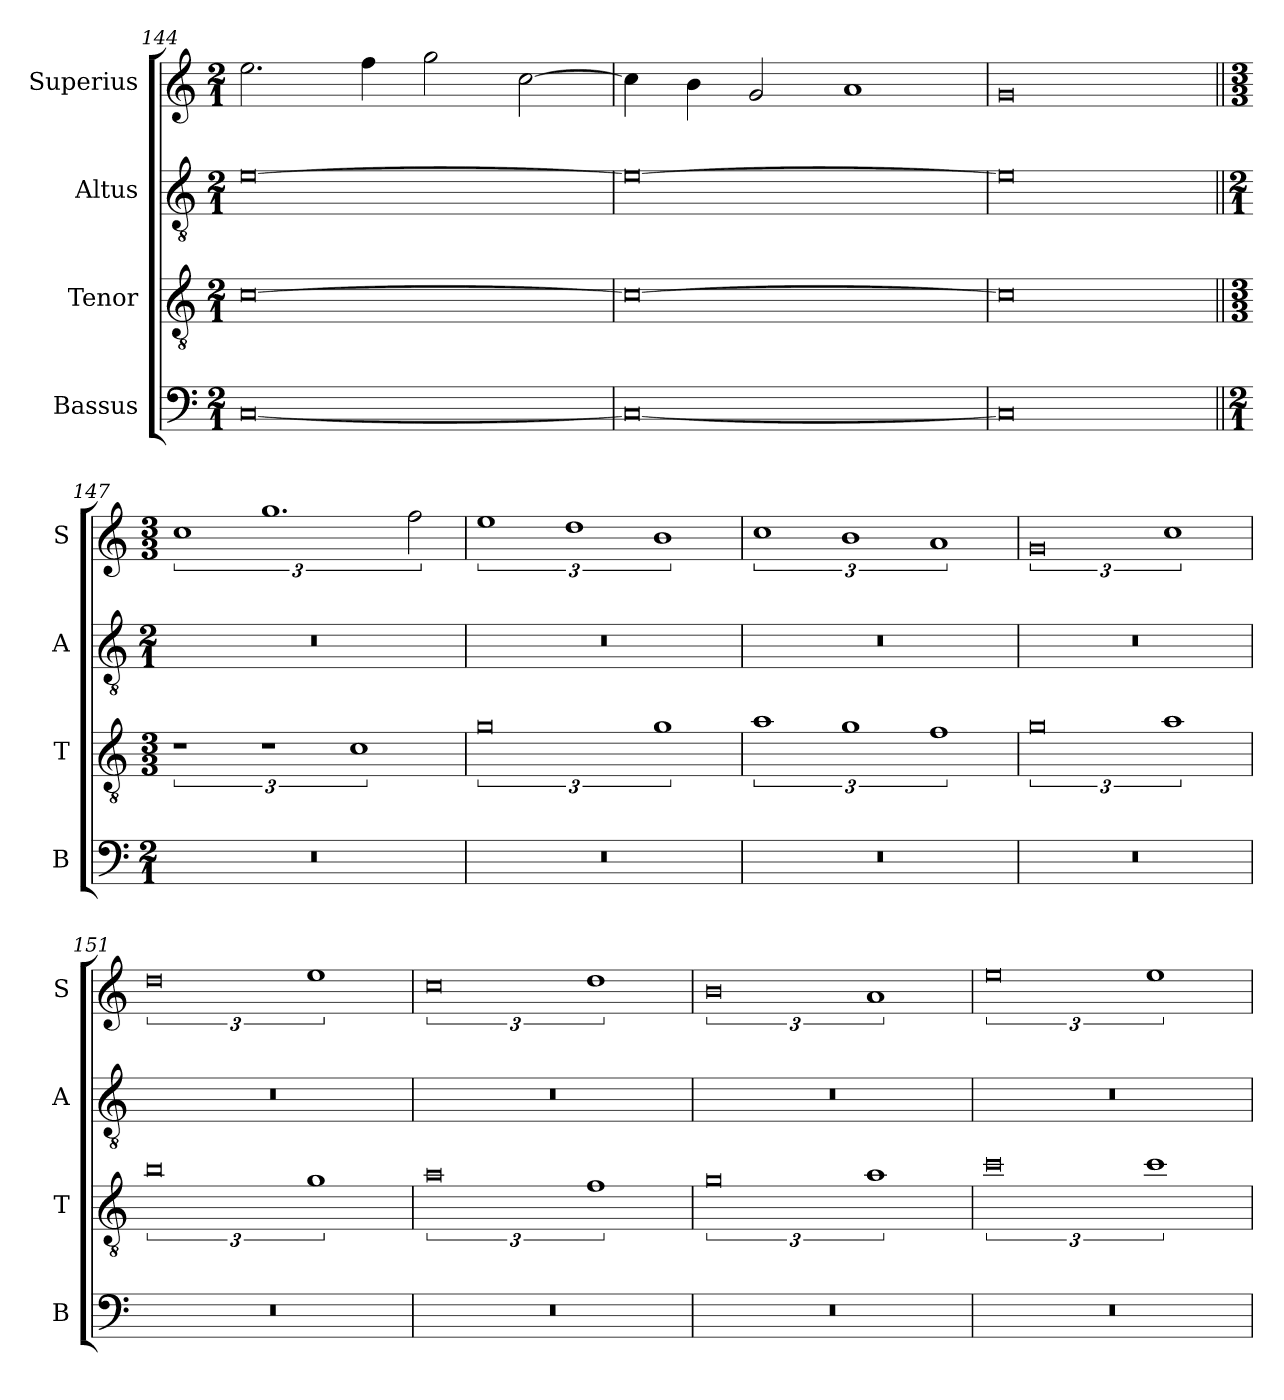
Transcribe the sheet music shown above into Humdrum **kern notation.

**kern	**kern	**kern	**kern
*part4	*part3	*part2	*part1
*staff4	*staff3	*staff2	*staff1
*I"Bassus	*I"Tenor	*I"Altus	*I"Superius
*I'B	*I'T	*I'A	*I'S
*clefF4	*clefGv2	*clefGv2	*clefG2
*k[]	*k[]	*k[]	*k[]
*M2/1	*M2/1	*M2/1	*M2/1
=144	=144	=144	=144
[0C	[0c	[0e	2.ee\
.	.	.	4ff\
.	.	.	2gg\
.	.	.	[2cc\
=145	=145	=145	=145
0C_	0c_	0e_	4cc\]
.	.	.	4b\
.	.	.	2g/
.	.	.	1a
=146	=146	=146	=146
0C]	0c]	0e]	0g
!!LO:LB:g=z
=147||	=147||	=147||	=147||
*M2/1	*M3/3	*M2/1	*M3/3
0r	3%2r	0r	3%2cc
.	3%2r	.	3%2.gg
.	3%2c	.	.
.	.	.	3ff\
=148	=148	=148	=148
0r	3%4g	0r	3%2ee
.	.	.	3%2dd
.	3%2g	.	3%2b
=149	=149	=149	=149
0r	3%2a	0r	3%2cc
.	3%2g	.	3%2b
.	3%2f	.	3%2a
=150	=150	=150	=150
0r	3%4g	0r	3%4g
.	3%2a	.	3%2cc
=151	=151	=151	=151
0r	3%4b	0r	3%4dd
.	3%2g	.	3%2ee
=152	=152	=152	=152
0r	3%4a	0r	3%4cc
.	3%2f	.	3%2dd
=153	=153	=153	=153
0r	3%4g	0r	3%4b
.	3%2a	.	3%2a
=154	=154	=154	=154
0r	3%4cc	0r	3%4ee
.	3%2cc	.	3%2ee
=	=	=	=
*-	*-	*-	*-
